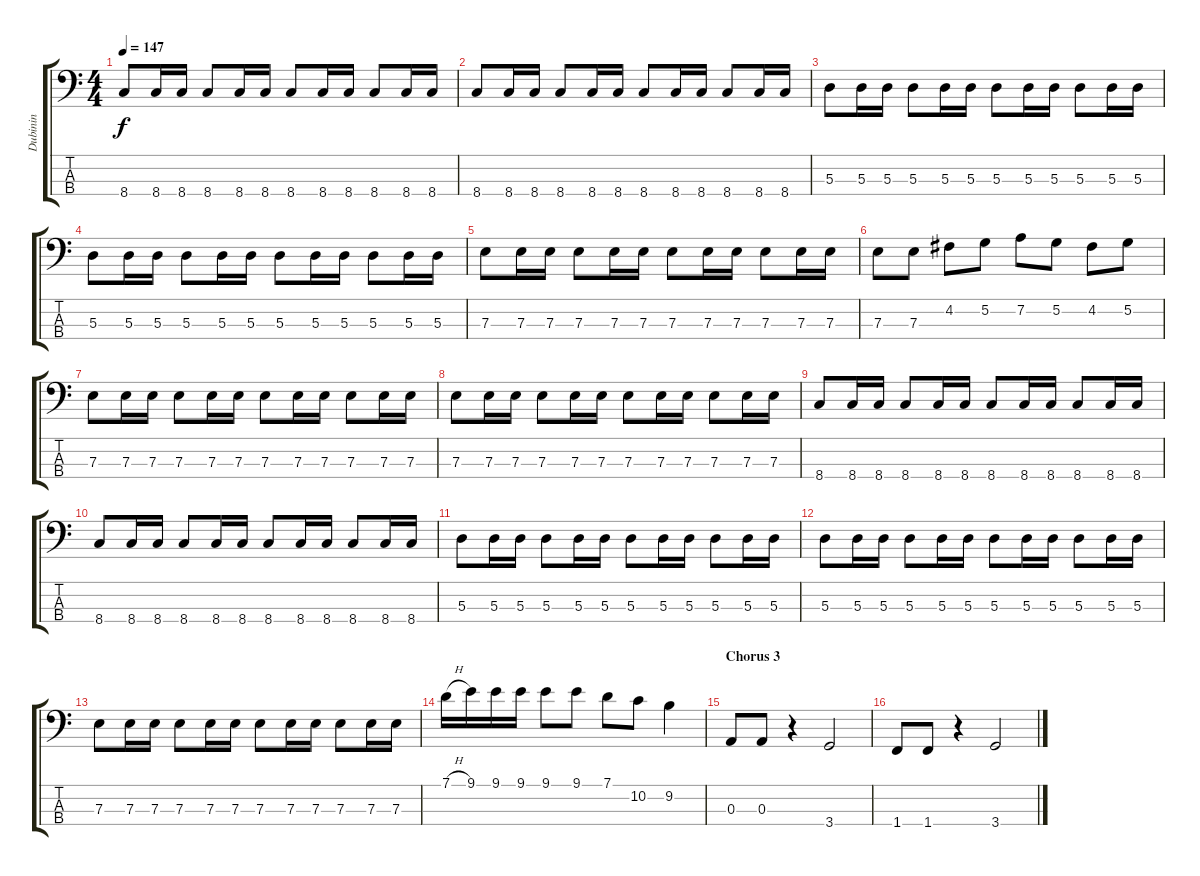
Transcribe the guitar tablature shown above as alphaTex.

\track ("Dubinin" "Dubinin") {instrument electricbassfinger}
\staff {score tabs}
\tuning (G2 D2 A1 E1) {hide}
\ts (4 4)
\tempo 147
\clef f4
\ks c
8.4.8{dy f} 8.4.16 8.4.16 8.4.8 8.4.16 8.4.16 8.4.8 8.4.16 8.4.16 8.4.8 8.4.16 8.4.16 |
8.4.8 8.4.16 8.4.16 8.4.8 8.4.16 8.4.16 8.4.8 8.4.16 8.4.16 8.4.8 8.4.16 8.4.16 |
5.3.8 5.3.16 5.3.16 5.3.8 5.3.16 5.3.16 5.3.8 5.3.16 5.3.16 5.3.8 5.3.16 5.3.16 |
5.3.8 5.3.16 5.3.16 5.3.8 5.3.16 5.3.16 5.3.8 5.3.16 5.3.16 5.3.8 5.3.16 5.3.16 |
7.3.8 7.3.16 7.3.16 7.3.8 7.3.16 7.3.16 7.3.8 7.3.16 7.3.16 7.3.8 7.3.16 7.3.16 |
7.3.8 7.3.8 4.2.8 5.2.8 7.2.8 5.2.8 4.2.8 5.2.8 |
7.3.8 7.3.16 7.3.16 7.3.8 7.3.16 7.3.16 7.3.8 7.3.16 7.3.16 7.3.8 7.3.16 7.3.16 |
7.3.8 7.3.16 7.3.16 7.3.8 7.3.16 7.3.16 7.3.8 7.3.16 7.3.16 7.3.8 7.3.16 7.3.16 |
8.4.8 8.4.16 8.4.16 8.4.8 8.4.16 8.4.16 8.4.8 8.4.16 8.4.16 8.4.8 8.4.16 8.4.16 |
8.4.8 8.4.16 8.4.16 8.4.8 8.4.16 8.4.16 8.4.8 8.4.16 8.4.16 8.4.8 8.4.16 8.4.16 |
5.3.8 5.3.16 5.3.16 5.3.8 5.3.16 5.3.16 5.3.8 5.3.16 5.3.16 5.3.8 5.3.16 5.3.16 |
5.3.8 5.3.16 5.3.16 5.3.8 5.3.16 5.3.16 5.3.8 5.3.16 5.3.16 5.3.8 5.3.16 5.3.16 |
7.3.8 7.3.16 7.3.16 7.3.8 7.3.16 7.3.16 7.3.8 7.3.16 7.3.16 7.3.8 7.3.16 7.3.16 |
7.1{h}.16 9.1.16 9.1.16 9.1.16 9.1.8 9.1.8 7.1.8 10.2.8 9.2.4 |
\section ("" "Chorus 3")
0.3.8 0.3.8 r.4 3.4.2 |
1.4.8 1.4.8 r.4 3.4.2
